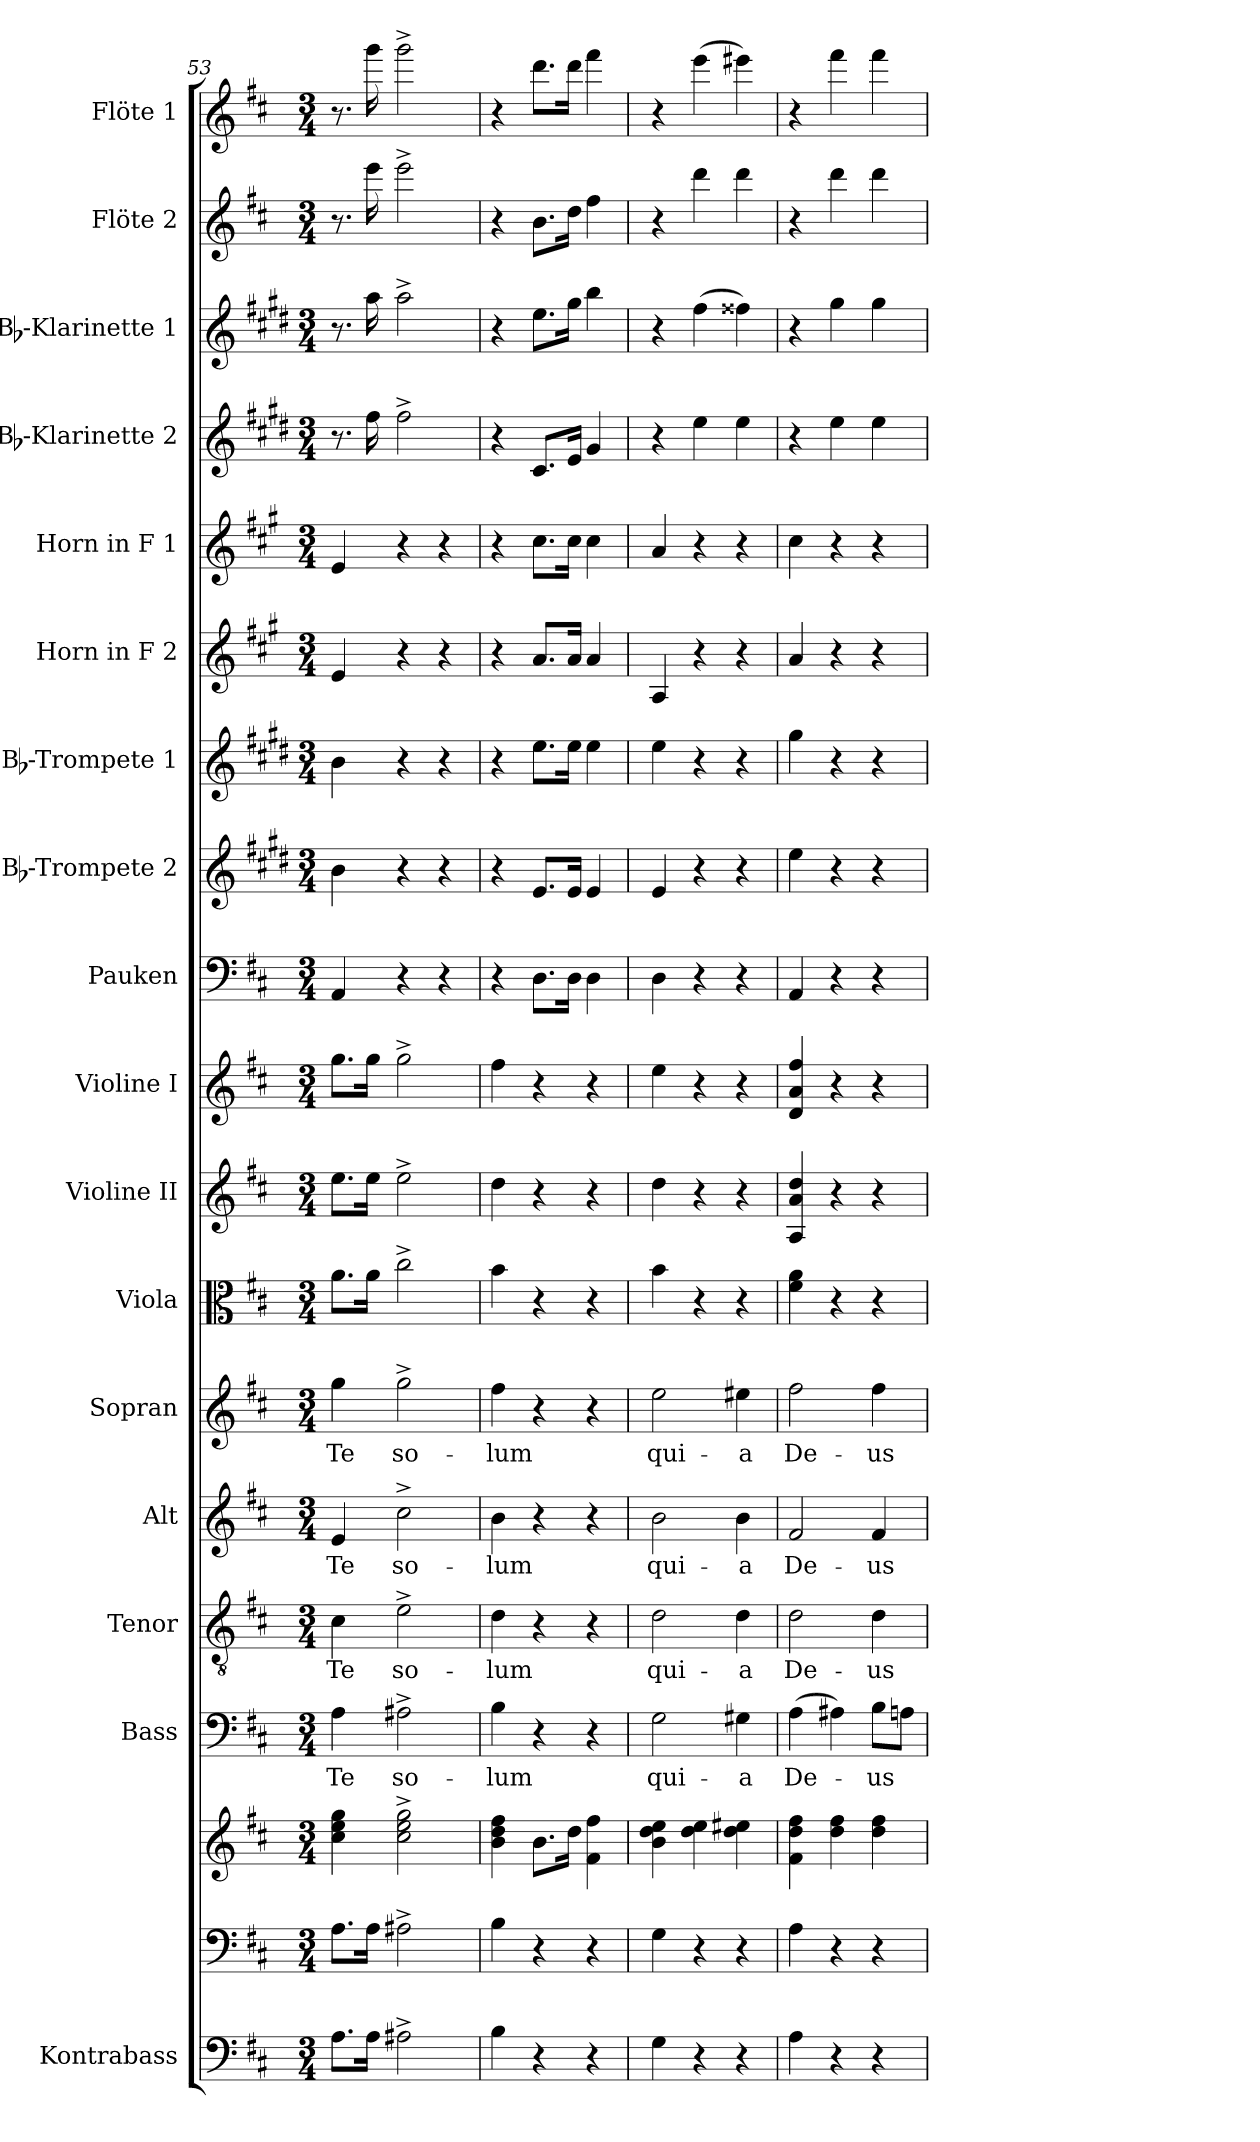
**kern	**kern	**kern	**kern	**text	**kern	**text	**kern	**text	**kern	**text	**kern	**kern	**kern	**kern	**kern	**kern	**kern	**kern	**kern	**kern	**kern	**kern
*part18	*part17	*part17	*part16	*part16	*part15	*part15	*part14	*part14	*part13	*part13	*part12	*part11	*part10	*part9	*part8	*part7	*part6	*part5	*part4	*part3	*part2	*part1
*staff19	*staff18	*staff17	*staff16	*staff16	*staff15	*staff15	*staff14	*staff14	*staff13	*staff13	*staff12	*staff11	*staff10	*staff9	*staff8	*staff7	*staff6	*staff5	*staff4	*staff3	*staff2	*staff1
*I"Kontrabass	*	*	*I"Bass	*	*I"Tenor	*	*I"Alt	*	*I"Sopran	*	*I"Viola	*I"Violine II	*I"Violine I	*I"Pauken	*I"Bb-Trompete 2	*I"Bb-Trompete 1	*I"Horn in F 2	*I"Horn in F 1	*I"Bb-Klarinette 2	*I"Bb-Klarinette 1	*I"Flöte 2	*I"Flöte 1
*I'Kb.	*	*	*I'B.	*	*I'T.	*	*I'A.	*	*I'S.	*	*I'Vla.	*I'Vl. II	*I'Vl. I	*I'Pk.	*I'Bb Trp. 2	*I'Bb Trp. 1	*	*	*I'Bb Kl. 2	*I'Bb Kl. 1	*I'Fl. 2	*I'Fl. 1
*clefF4	*clefF4	*clefG2	*clefF4	*	*clefGv2	*	*clefG2	*	*clefG2	*	*clefC3	*clefG2	*clefG2	*clefF4	*clefG2	*clefG2	*clefG2	*clefG2	*clefG2	*clefG2	*clefG2	*clefG2
*ITrd7c12	*	*	*	*	*	*	*	*	*	*	*	*	*	*	*ITrd1c2	*ITrd1c2	*ITrd4c7	*ITrd4c7	*ITrd1c2	*ITrd1c2	*	*
*k[f#c#]	*k[f#c#]	*k[f#c#]	*k[f#c#]	*	*k[f#c#]	*	*k[f#c#]	*	*k[f#c#]	*	*k[f#c#]	*k[f#c#]	*k[f#c#]	*k[f#c#]	*k[f#c#]	*k[f#c#]	*k[f#c#]	*k[f#c#]	*k[f#c#]	*k[f#c#]	*k[f#c#]	*k[f#c#]
*D:	*D:	*D:	*D:	*	*D:	*	*D:	*	*D:	*	*D:	*D:	*D:	*D:	*D:	*D:	*D:	*D:	*D:	*D:	*D:	*D:
*M3/4	*M3/4	*M3/4	*M3/4	*	*M3/4	*	*M3/4	*	*M3/4	*	*M3/4	*M3/4	*M3/4	*M3/4	*M3/4	*M3/4	*M3/4	*M3/4	*M3/4	*M3/4	*M3/4	*M3/4
=53	=53	=53	=53	=53	=53	=53	=53	=53	=53	=53	=53	=53	=53	=53	=53	=53	=53	=53	=53	=53	=53	=53
!	!	!	!	!LO:LY:b	!	!LO:LY:b	!	!LO:LY:b	!	!LO:LY:b	!	!	!	!	!	!	!	!	!	!	!	!
8.AA\L	8.A\L	4cc#\ 4ee\ 4gg\	4A\	Te	4c#\	Te	4e/	Te	4gg\	Te	8.a\L	8.ee\L	8.gg\L	4AA/	4a\	4a\	4A/	4A/	8.r	8.r	8.r	8.r
16AA\Jk	16A\Jk	.	.	.	.	.	.	.	.	.	16a\Jk	16ee\Jk	16gg\Jk	.	.	.	.	.	16ee\	16gg\	16eee\	16ggg\
!	!	!	!	!LO:LY:b	!	!LO:LY:b	!	!LO:LY:b	!	!LO:LY:b	!	!	!	!	!	!	!	!	!	!	!	!
2AA#X^>\	2A#X^>\	2cc#\^> 2ee\^> 2gg\^>	2A#X^>\	so-	2e^>\	so-	2cc#^>\	so-	2gg^>\	so-	2cc#^>\	2ee^>\	2gg^>\	4r	4r	4r	4r	4r	2ee^>\	2gg^>\	2eee^>\	2ggg^>\
.	.	.	.	.	.	.	.	.	.	.	.	.	.	4r	4r	4r	4r	4r	.	.	.	.
=54	=54	=54	=54	=54	=54	=54	=54	=54	=54	=54	=54	=54	=54	=54	=54	=54	=54	=54	=54	=54	=54	=54
!	!	!	!	!LO:LY:b	!	!LO:LY:b	!	!LO:LY:b	!	!LO:LY:b	!	!	!	!	!	!	!	!	!	!	!	!
4BB\	4B\	4b\ 4dd\ 4ff#\	4B\	-lum	4d\	-lum	4b\	-lum	4ff#\	-lum	4b\	4dd\	4ff#\	4r	4r	4r	4r	4r	4r	4r	4r	4r
4r	4r	8.b\L	4r	.	4r	.	4r	.	4r	.	4r	4r	4r	8.D\L	8.d/L	8.dd\L	8.d/L	8.f#\L	8.B/L	8.dd\L	8.b\L	8.ddd\L
.	.	16dd\Jk	.	.	.	.	.	.	.	.	.	.	.	16D\Jk	16d/Jk	16dd\Jk	16d/Jk	16f#\Jk	16d/Jk	16ff#\Jk	16dd\Jk	16ddd\Jk
4r	4r	4f#\ 4ff#\	4r	.	4r	.	4r	.	4r	.	4r	4r	4r	4D\	4d/	4dd\	4d/	4f#\	4f#/	4aa\	4ff#\	4fff#\
=55	=55	=55	=55	=55	=55	=55	=55	=55	=55	=55	=55	=55	=55	=55	=55	=55	=55	=55	=55	=55	=55	=55
!	!	!	!	!LO:LY:b	!	!LO:LY:b	!	!LO:LY:b	!	!LO:LY:b	!	!	!	!	!	!	!	!	!	!	!	!
4GG\	4G\	4b\ 4dd\ 4ee\	2G\	qui-	2d\	qui-	2b\	qui-	2ee\	qui-	4b\	4dd\	4ee\	4D\	4d/	4dd\	4D/	4d/	4r	4r	4r	4r
4r	4r	4dd\ 4ee\	.	.	.	.	.	.	.	.	4r	4r	4r	4r	4r	4r	4r	4r	4dd\	(>4ee\	4ddd\	(>4eee\
!	!	!	!	!LO:LY:b	!	!LO:LY:b	!	!LO:LY:b	!	!LO:LY:b	!	!	!	!	!	!	!	!	!	!	!	!
4r	4r	4dd\ 4ee#X\	4G#X\	-a	4d\	-a	4b\	-a	4ee#X\	-a	4r	4r	4r	4r	4r	4r	4r	4r	4dd\	4ee#X\)	4ddd\	4eee#X\)
=56	=56	=56	=56	=56	=56	=56	=56	=56	=56	=56	=56	=56	=56	=56	=56	=56	=56	=56	=56	=56	=56	=56
!	!	!	!	!LO:LY:b	!	!LO:LY:b	!	!LO:LY:b	!	!LO:LY:b	!	!	!	!	!	!	!	!	!	!	!	!
4AA\	4A\	4f#\ 4dd\ 4ff#\	(>4A\	De-	2d\	De-	2f#/	De-	2ff#\	De-	4f#\ 4a\	4A/ 4a/ 4dd/	4d/ 4a/ 4ff#/	4AA/	4dd\	4ff#\	4d/	4f#\	4r	4r	4r	4r
4r	4r	4dd\ 4ff#\	4A#X\)	.	.	.	.	.	.	.	4r	4r	4r	4r	4r	4r	4r	4r	4dd\	4ff#\	4ddd\	4fff#\
!	!	!	!	!LO:LY:b	!	!LO:LY:b	!	!LO:LY:b	!	!LO:LY:b	!	!	!	!	!	!	!	!	!	!	!	!
4r	4r	4dd\ 4ff#\	8B\L	-us	4d\	-us	4f#/	-us	4ff#\	-us	4r	4r	4r	4r	4r	4r	4r	4r	4dd\	4ff#\	4ddd\	4fff#\
.	.	.	8An\J	.	.	.	.	.	.	.	.	.	.	.	.	.	.	.	.	.	.	.
=	=	=	=	=	=	=	=	=	=	=	=	=	=	=	=	=	=	=	=	=	=	=
*-	*-	*-	*-	*-	*-	*-	*-	*-	*-	*-	*-	*-	*-	*-	*-	*-	*-	*-	*-	*-	*-	*-
